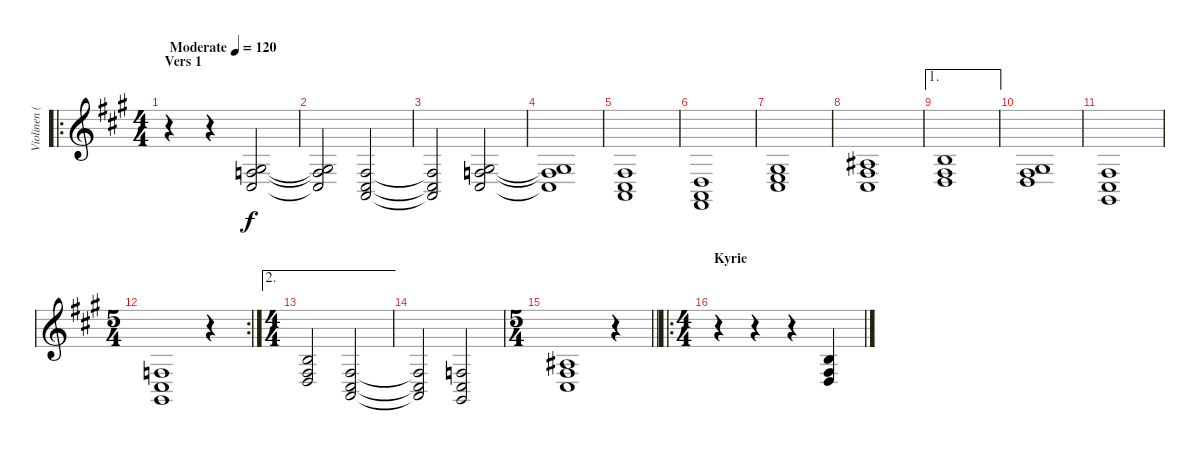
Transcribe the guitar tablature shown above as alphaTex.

\track ("Violinen (Akkorde)" "Violinen (") {instrument stringensemble1}
\staff {score}
\tuning (E4 B3 G3 D3 A2 E2) {hide}
\ro
\ts (4 4)
\section ("" "Vers 1")
\tempo (120 "Moderate")
\clef g2
\ks a
r.4{dy f instrument stringensemble1} r.4 (1.3 3.4 4.5).2 |
(1.3{t} 3.4{t} 4.5{t}).2 (4.4 0.5 9.6).2 |
(4.4{t} 0.5{t} 9.6{t}).2 (1.3 3.4 4.5).2 |
(1.3{t} 3.4{t} 4.5{t}).1 |
(4.4 0.5 9.6).1 |
(0.4 0.5 2.6).1 |
(1.3 2.4 4.5).1 |
(3.3 4.4 9.6).1 |
\ae 1
(0.2 0.4 9.5).1 |
(6.4 5.5 14.6).1 |
(4.4 4.5 4.6).1 |
\rc 2
\ts (5 4)
(3.4 4.5 4.6).1 r.4 |
\ae 2
\ts (4 4)
(0.2 0.4 9.5).2 (4.4 0.5 9.6).2 |
(4.4{t} 0.5{t} 9.6{t}).2 (3.4 4.5 4.6).2 |
\ts (5 4)
\barLineRight lightlight
(3.3 4.4 4.5).1 r.4 |
\ro
\ts (4 4)
\section ("" "Kyrie")
r.4 r.4 r.4 (0.2 0.4 9.5).4
